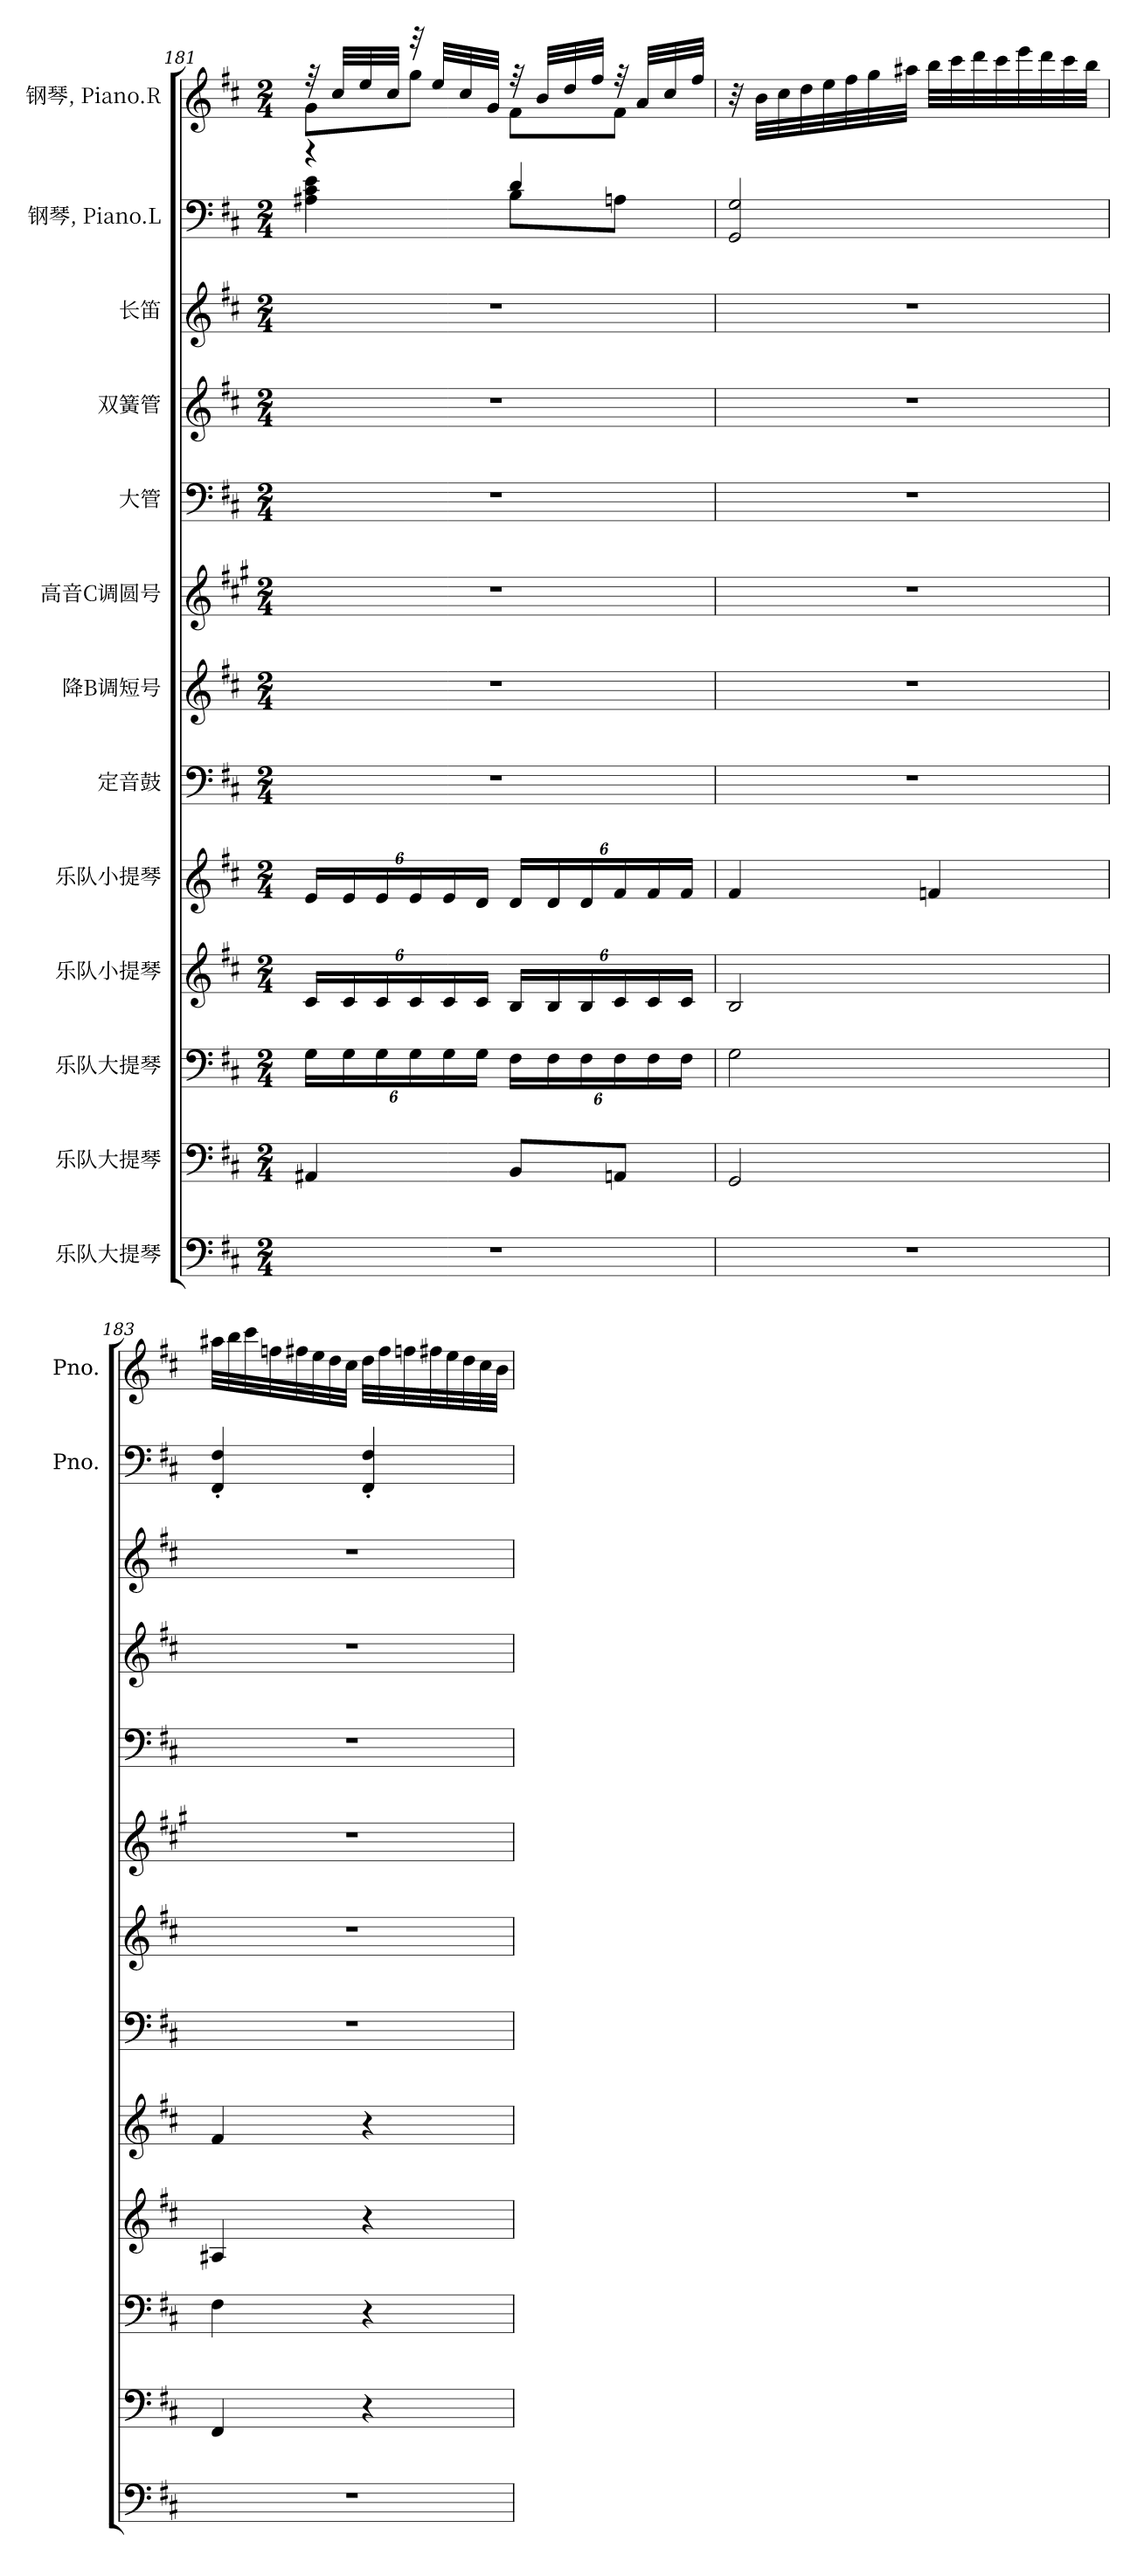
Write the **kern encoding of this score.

**kern	**kern	**kern	**kern	**kern	**kern	**kern	**kern	**kern	**kern	**kern	**kern	**kern
*part13	*part12	*part11	*part10	*part9	*part8	*part7	*part6	*part5	*part4	*part3	*part2	*part1
*staff13	*staff12	*staff11	*staff10	*staff9	*staff8	*staff7	*staff6	*staff5	*staff4	*staff3	*staff2	*staff1
*I"乐队大提琴	*I"乐队大提琴	*I"乐队大提琴	*I"乐队小提琴	*I"乐队小提琴	*I"定音鼓	*I"降B调短号	*I"高音C调圆号	*I"大管	*I"双簧管	*I"长笛	*I"钢琴, Piano.L	*I"钢琴, Piano.R
*	*	*	*	*	*	*	*	*	*	*	*I'Pno.	*I'Pno.
!!LO:PB:g=z
*clefF4	*clefF4	*clefF4	*clefG2	*clefG2	*clefF4	*clefG2	*clefG2	*clefF4	*clefG2	*clefG2	*clefF4	*clefG2
*	*	*	*	*	*	*ITrd1c2	*ITrd4c7	*	*	*	*	*
*k[f#c#]	*k[f#c#]	*k[f#c#]	*k[f#c#]	*k[f#c#]	*k[f#c#]	*k[]	*k[f#c#]	*k[f#c#]	*k[f#c#]	*k[f#c#]	*k[f#c#]	*k[f#c#]
*M2/4	*M2/4	*M2/4	*M2/4	*M2/4	*M2/4	*M2/4	*M2/4	*M2/4	*M2/4	*M2/4	*M2/4	*M2/4
*	*	*Xbrackettup	*Xbrackettup	*Xbrackettup	*	*	*	*	*	*	*	*
=181	=181	=181	=181	=181	=181	=181	=181	=181	=181	=181	=181	=181
*	*	*	*	*	*	*	*	*	*	*	*^	*^
2r	4AA#X/	24G\LL	24c#/LL	24e/LL	2r	2r	2r	2r	2r	2r	4r	4A#X\ 4c#\ 4e\	32r	8g\L
.	.	.	.	.	.	.	.	.	.	.	.	.	32cc#/LLL	.
.	.	24G\	24c#/	24e/	.	.	.	.	.	.	.	.	.	.
.	.	.	.	.	.	.	.	.	.	.	.	.	32ee/	.
.	.	24G\	24c#/	24e/	.	.	.	.	.	.	.	.	.	.
.	.	.	.	.	.	.	.	.	.	.	.	.	32cc#/JJJ	.
.	.	24G\	24c#/	24e/	.	.	.	.	.	.	.	.	32r	8gg\J
.	.	.	.	.	.	.	.	.	.	.	.	.	32ee/LLL	.
.	.	24G\	24c#/	24e/	.	.	.	.	.	.	.	.	.	.
.	.	.	.	.	.	.	.	.	.	.	.	.	32cc#/	.
.	.	24G\JJ	24c#/JJ	24d/JJ	.	.	.	.	.	.	.	.	.	.
.	.	.	.	.	.	.	.	.	.	.	.	.	32g/JJJ	.
.	8BB/L	24F#\LL	24B/LL	24d/LL	.	.	.	.	.	.	4d/	8B\L	32r	8f#\L
.	.	.	.	.	.	.	.	.	.	.	.	.	32b/LLL	.
.	.	24F#\	24B/	24d/	.	.	.	.	.	.	.	.	.	.
.	.	.	.	.	.	.	.	.	.	.	.	.	32dd/	.
.	.	24F#\	24B/	24d/	.	.	.	.	.	.	.	.	.	.
.	.	.	.	.	.	.	.	.	.	.	.	.	32ff#/JJJ	.
.	8AAn/J	24F#\	24c#/	24f#/	.	.	.	.	.	.	.	8An\J	32r	8f#\J
.	.	.	.	.	.	.	.	.	.	.	.	.	32a/LLL	.
.	.	24F#\	24c#/	24f#/	.	.	.	.	.	.	.	.	.	.
.	.	.	.	.	.	.	.	.	.	.	.	.	32cc#/	.
.	.	24F#\JJ	24c#/JJ	24f#/JJ	.	.	.	.	.	.	.	.	.	.
.	.	.	.	.	.	.	.	.	.	.	.	.	32ff#/JJJ	.
*	*	*	*	*	*	*	*	*	*	*	*v	*v	*	*
*	*	*	*	*	*	*	*	*	*	*	*	*v	*v
=182	=182	=182	=182	=182	=182	=182	=182	=182	=182	=182	=182	=182
2r	2GG/	2G\	2B/	4f#/	2r	2r	2r	2r	2r	2r	2GG/ 2G/	32r
.	.	.	.	.	.	.	.	.	.	.	.	32b\LLL
.	.	.	.	.	.	.	.	.	.	.	.	32cc#\
.	.	.	.	.	.	.	.	.	.	.	.	32dd\
.	.	.	.	.	.	.	.	.	.	.	.	32ee\
.	.	.	.	.	.	.	.	.	.	.	.	32ff#\
.	.	.	.	.	.	.	.	.	.	.	.	32gg\
.	.	.	.	.	.	.	.	.	.	.	.	32aa#X\JJJ
.	.	.	.	4fn/	.	.	.	.	.	.	.	32bb\LLL
.	.	.	.	.	.	.	.	.	.	.	.	32ccc#\
.	.	.	.	.	.	.	.	.	.	.	.	32ddd\
.	.	.	.	.	.	.	.	.	.	.	.	32ccc#\
.	.	.	.	.	.	.	.	.	.	.	.	32eee\
.	.	.	.	.	.	.	.	.	.	.	.	32ddd\
.	.	.	.	.	.	.	.	.	.	.	.	32ccc#\
.	.	.	.	.	.	.	.	.	.	.	.	32bb\JJJ
!!LO:PB:g=z
=183	=183	=183	=183	=183	=183	=183	=183	=183	=183	=183	=183	=183
2r	4FF#/	4F#\	4A#X/	4f#/	2r	2r	2r	2r	2r	2r	4FF#/' 4F#/'	32aa#X\LLL
.	.	.	.	.	.	.	.	.	.	.	.	32bb\
.	.	.	.	.	.	.	.	.	.	.	.	32ccc#\
.	.	.	.	.	.	.	.	.	.	.	.	32ffn\
.	.	.	.	.	.	.	.	.	.	.	.	32ff#X\
.	.	.	.	.	.	.	.	.	.	.	.	32ee\
.	.	.	.	.	.	.	.	.	.	.	.	32dd\
.	.	.	.	.	.	.	.	.	.	.	.	32cc#\JJJ
.	4r	4r	4r	4r	.	.	.	.	.	.	4FF#/' 4F#/'	32dd\LLL
.	.	.	.	.	.	.	.	.	.	.	.	32ff#\
.	.	.	.	.	.	.	.	.	.	.	.	32ffn\
.	.	.	.	.	.	.	.	.	.	.	.	32ff#X\
.	.	.	.	.	.	.	.	.	.	.	.	32ee\
.	.	.	.	.	.	.	.	.	.	.	.	32dd\
.	.	.	.	.	.	.	.	.	.	.	.	32cc#\
.	.	.	.	.	.	.	.	.	.	.	.	32b\JJJ
=	=	=	=	=	=	=	=	=	=	=	=	=
*-	*-	*-	*-	*-	*-	*-	*-	*-	*-	*-	*-	*-
